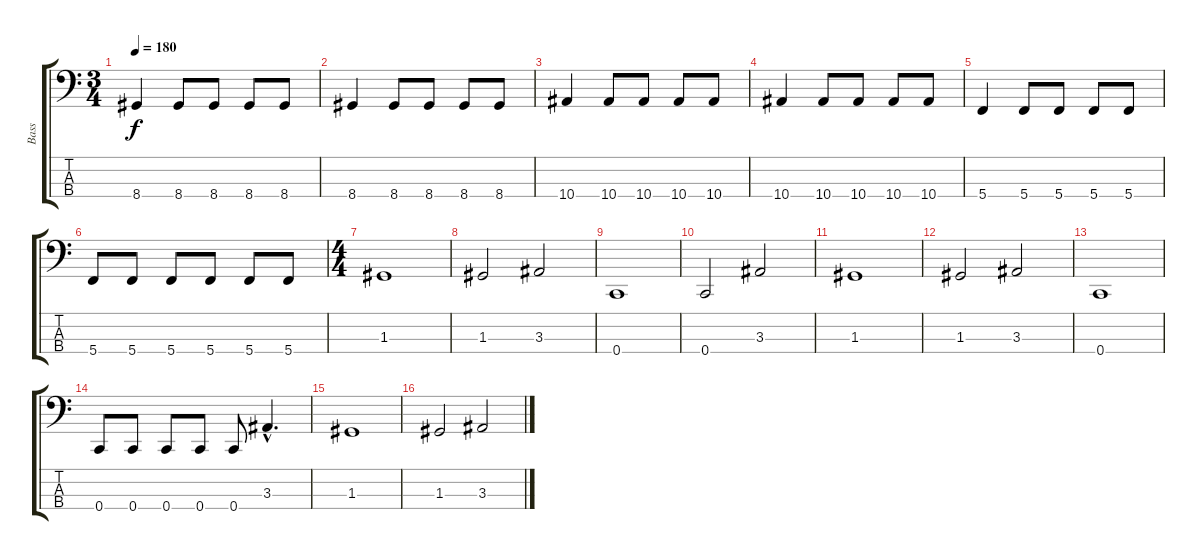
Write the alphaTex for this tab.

\track ("Bass" "Bass") {instrument electricbasspick}
\staff {score tabs}
\tuning (F2 C2 G1 C1) {hide}
\ts (3 4)
\tempo 180
\clef f4
\ks c
8.4.4{dy f} 8.4.8 8.4.8 8.4.8 8.4.8 |
8.4.4 8.4.8 8.4.8 8.4.8 8.4.8 |
10.4.4 10.4.8 10.4.8 10.4.8 10.4.8 |
10.4.4 10.4.8 10.4.8 10.4.8 10.4.8 |
5.4.4 5.4.8 5.4.8 5.4.8 5.4.8 |
5.4.8 5.4.8 5.4.8 5.4.8 5.4.8 5.4.8 |
\ts (4 4)
1.3.1 |
1.3.2 3.3.2 |
0.4.1 |
0.4.2 3.3.2 |
1.3.1 |
1.3.2 3.3.2 |
0.4.1 |
0.4.8 0.4.8 0.4.8 0.4.8 0.4.8 3.3{hac}.4{d} |
1.3.1 |
1.3.2 3.3.2
